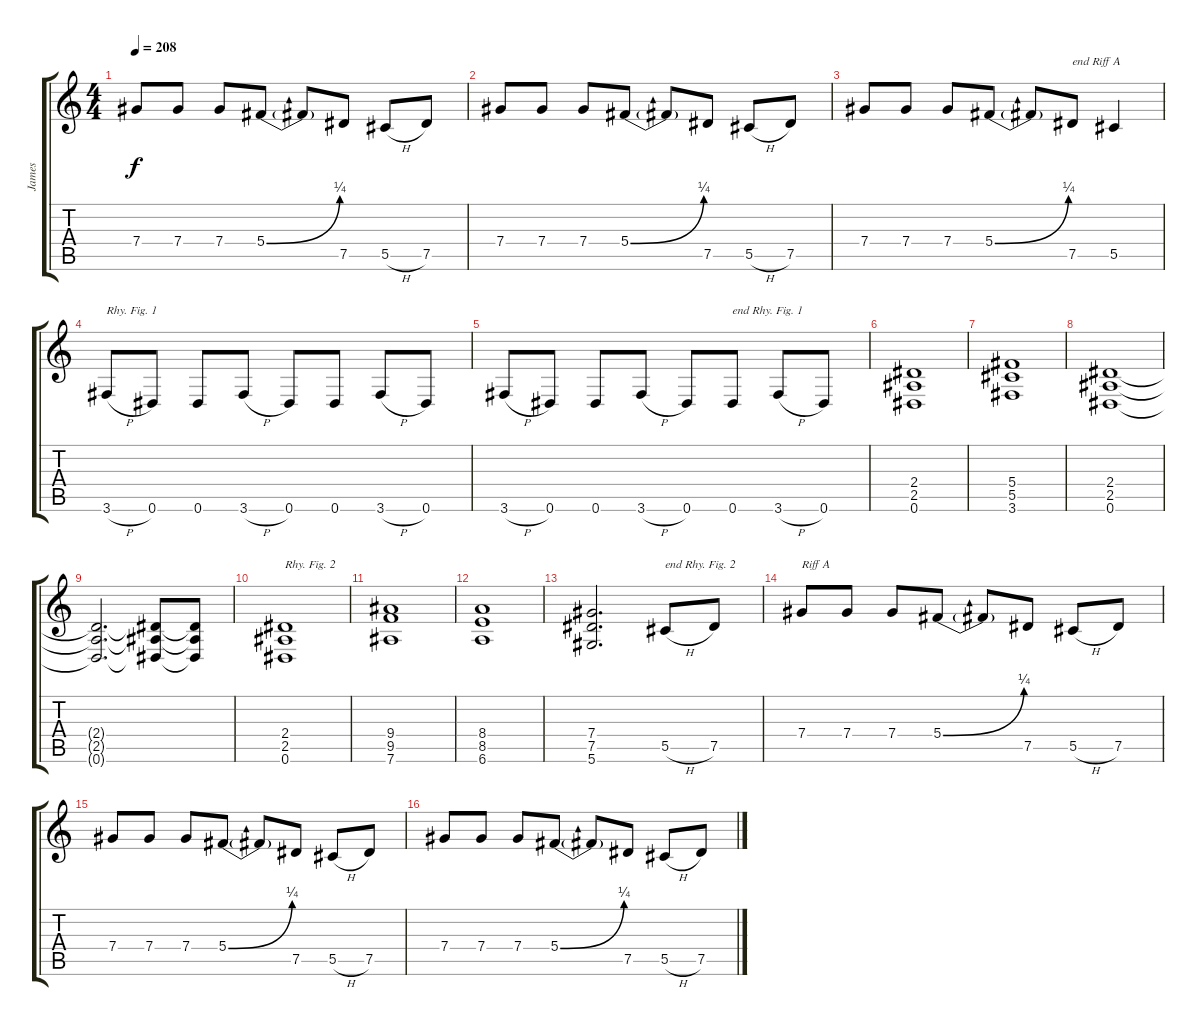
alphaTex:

\track ("James" "James") {instrument distortionguitar}
\staff {score tabs}
\tuning (Eb4 Bb3 Gb3 Db3 Ab2 Eb2) {hide}
\ts (4 4)
\tempo 208
\clef g2
\ks c
7.4.8{dy f} 7.4.8 7.4.8 5.4{be (bend 0 0 60 1)}.8 5.4{t}.8 7.5.8 5.5{h}.8 7.5.8 |
7.4.8 7.4.8 7.4.8 5.4{be (bend 0 0 60 1)}.8 5.4{t}.8 7.5.8 5.5{h}.8 7.5.8 |
7.4.8 7.4.8 7.4.8 5.4{be (bend 0 0 60 1)}.8 5.4{t}.8 7.5.8{txt "end Riff A"} 5.5.4 |
3.6{h}.8{txt "Rhy. Fig. 1"} 0.6.8 0.6.8 3.6{h}.8 0.6.8 0.6.8 3.6{h}.8 0.6.8 |
3.6{h}.8 0.6.8 0.6.8 3.6{h}.8 0.6.8 0.6.8{txt "end Rhy. Fig. 1"} 3.6{h}.8 0.6.8 |
(2.4 2.5 0.6).1 |
(5.4 5.5 3.6).1 |
(2.4 2.5 0.6).1 |
(2.4{t} 2.5{t} 0.6{t}).2{d} (2.4{t} 2.5{t} 0.6{t}).8 (2.4{t} 2.5{t} 0.6{t}).8 |
(2.4 2.5 0.6).1{txt "Rhy. Fig. 2"} |
(9.4 9.5 7.6).1 |
(8.4 8.5 6.6).1 |
(7.4 7.5 5.6).2{d} 5.5{h}.8{txt "end Rhy. Fig. 2"} 7.5.8 |
7.4.8{txt "Riff A"} 7.4.8 7.4.8 5.4{be (bend 0 0 60 1)}.8 5.4{t}.8 7.5.8 5.5{h}.8 7.5.8 |
7.4.8 7.4.8 7.4.8 5.4{be (bend 0 0 60 1)}.8 5.4{t}.8 7.5.8 5.5{h}.8 7.5.8 |
7.4.8 7.4.8 7.4.8 5.4{be (bend 0 0 60 1)}.8 5.4{t}.8 7.5.8 5.5{h}.8 7.5.8
